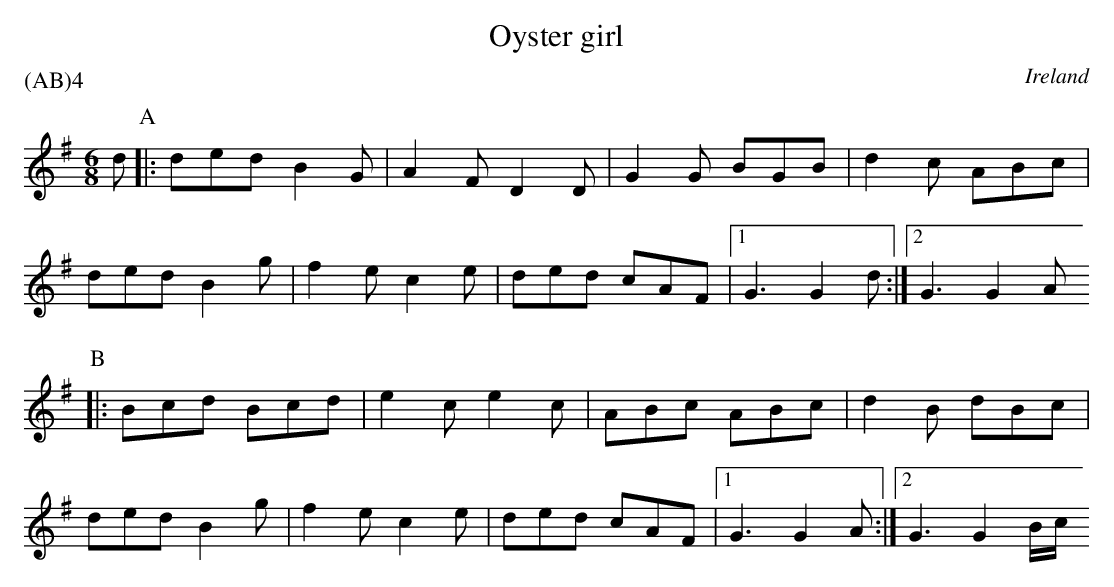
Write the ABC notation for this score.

X:1
T:Oyster girl
P:(AB)4
M:6/8
L:1/8
O:Ireland
K:G
d \
P:A
|: ded B2 G | A2 F D2 D | G2 G BGB | d2 c ABc |
ded B2 g | f2 e c2 e | ded cAF |1 G3 G2 d :|2 G3 G2 A
P:B
|: Bcd Bcd | e2 c e2 c | ABc ABc | d2 B dBc |
ded B2 g | f2 e c2 e | ded cAF |1 G3 G2 A :|2 G3 G2 B/c/
